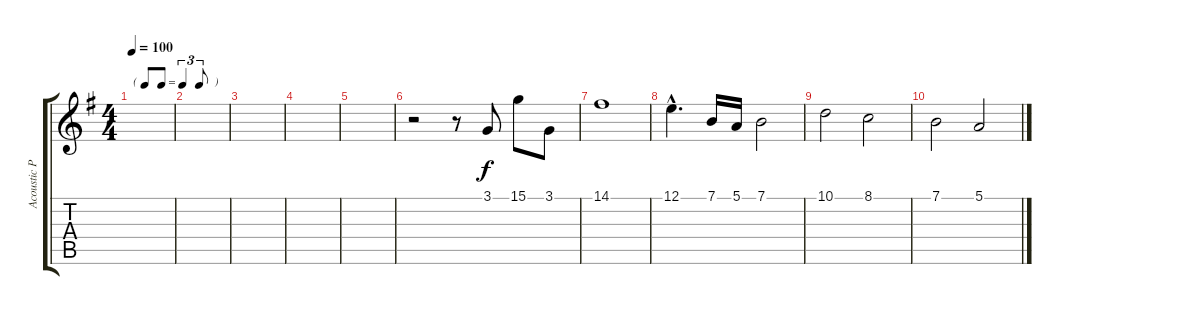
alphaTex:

\track ("Acoustic Piano" "Acoustic P") {instrument acousticgrandpiano}
\staff {score tabs}
\tuning (E4 B3 G3 D3 A2 E2) {hide}
\ts (4 4)
\tf triplet8th
\tempo 100
\clef g2
\ks g
|
|
|
|
|
r.2 r.8 3.1.8 15.1.8 3.1.8 |
14.1.1 |
12.1{hac}.4{d} 7.1.16 5.1.16 7.1.2 |
10.1.2 8.1.2 |
7.1.2 5.1.2
